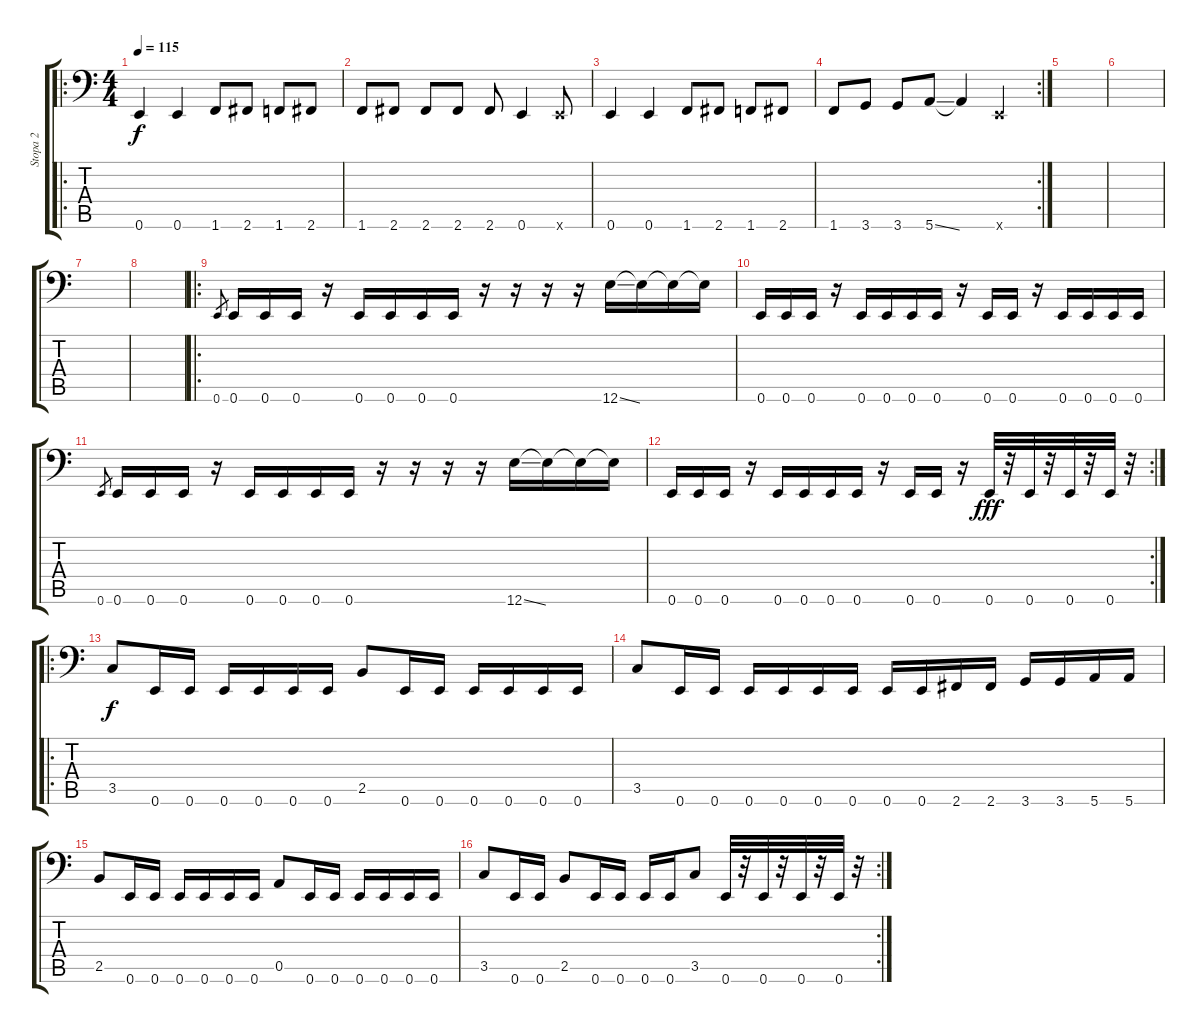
\track ("Stopa 2" "Stopa 2") {instrument electricbasspick}
\staff {score tabs}
\tuning (E3 B2 G2 D2 A1 E1) {hide}
\ro
\ts (4 4)
\tempo 115
\clef f4
\ks c
0.6.4{dy f} 0.6.4 1.6.8 2.6.8 1.6.8 2.6.8 |
1.6.8 2.6.8 2.6.8 2.6.8 2.6.8 0.6.4 0.6{x}.8 |
0.6.4 0.6.4 1.6.8 2.6.8 1.6.8 2.6.8 |
\rc 2
1.6.8 3.6.8 3.6.8 5.6{ss}.8 5.6{t}.4 0.6{x}.4 |
|
|
|
|
\ro
0.6.8{gr} 0.6.16 0.6.16 0.6.16 r.16 0.6.16 0.6.16 0.6.16 0.6.16 r.16 r.16 r.16 r.16 12.6{ss}.16 12.6{t}.16 12.6{t}.16 12.6{t}.16 |
0.6.16 0.6.16 0.6.16 r.16 0.6.16 0.6.16 0.6.16 0.6.16 r.16 0.6.16 0.6.16 r.16 0.6.16 0.6.16 0.6.16 0.6.16 |
0.6.8{gr} 0.6.16 0.6.16 0.6.16 r.16 0.6.16 0.6.16 0.6.16 0.6.16 r.16 r.16 r.16 r.16 12.6{ss}.16 12.6{t}.16 12.6{t}.16 12.6{t}.16 |
\rc 2
0.6.16 0.6.16 0.6.16 r.16 0.6.16 0.6.16 0.6.16 0.6.16 r.16 0.6.16 0.6.16 r.16 0.6.32{dy fff} r.32 0.6.32 r.32 0.6.32 r.32 0.6.32 r.32 |
\ro
3.5.8{dy f} 0.6.16 0.6.16 0.6.16 0.6.16 0.6.16 0.6.16 2.5.8 0.6.16 0.6.16 0.6.16 0.6.16 0.6.16 0.6.16 |
3.5.8 0.6.16 0.6.16 0.6.16 0.6.16 0.6.16 0.6.16 0.6.16 0.6.16 2.6.16 2.6.16 3.6.16 3.6.16 5.6.16 5.6.16 |
2.5.8 0.6.16 0.6.16 0.6.16 0.6.16 0.6.16 0.6.16 0.5.8 0.6.16 0.6.16 0.6.16 0.6.16 0.6.16 0.6.16 |
\rc 2
3.5.8 0.6.16 0.6.16 2.5.8 0.6.16 0.6.16 0.6.16 0.6.16 3.5.8 0.6.32 r.32 0.6.32 r.32 0.6.32 r.32 0.6.32 r.32
